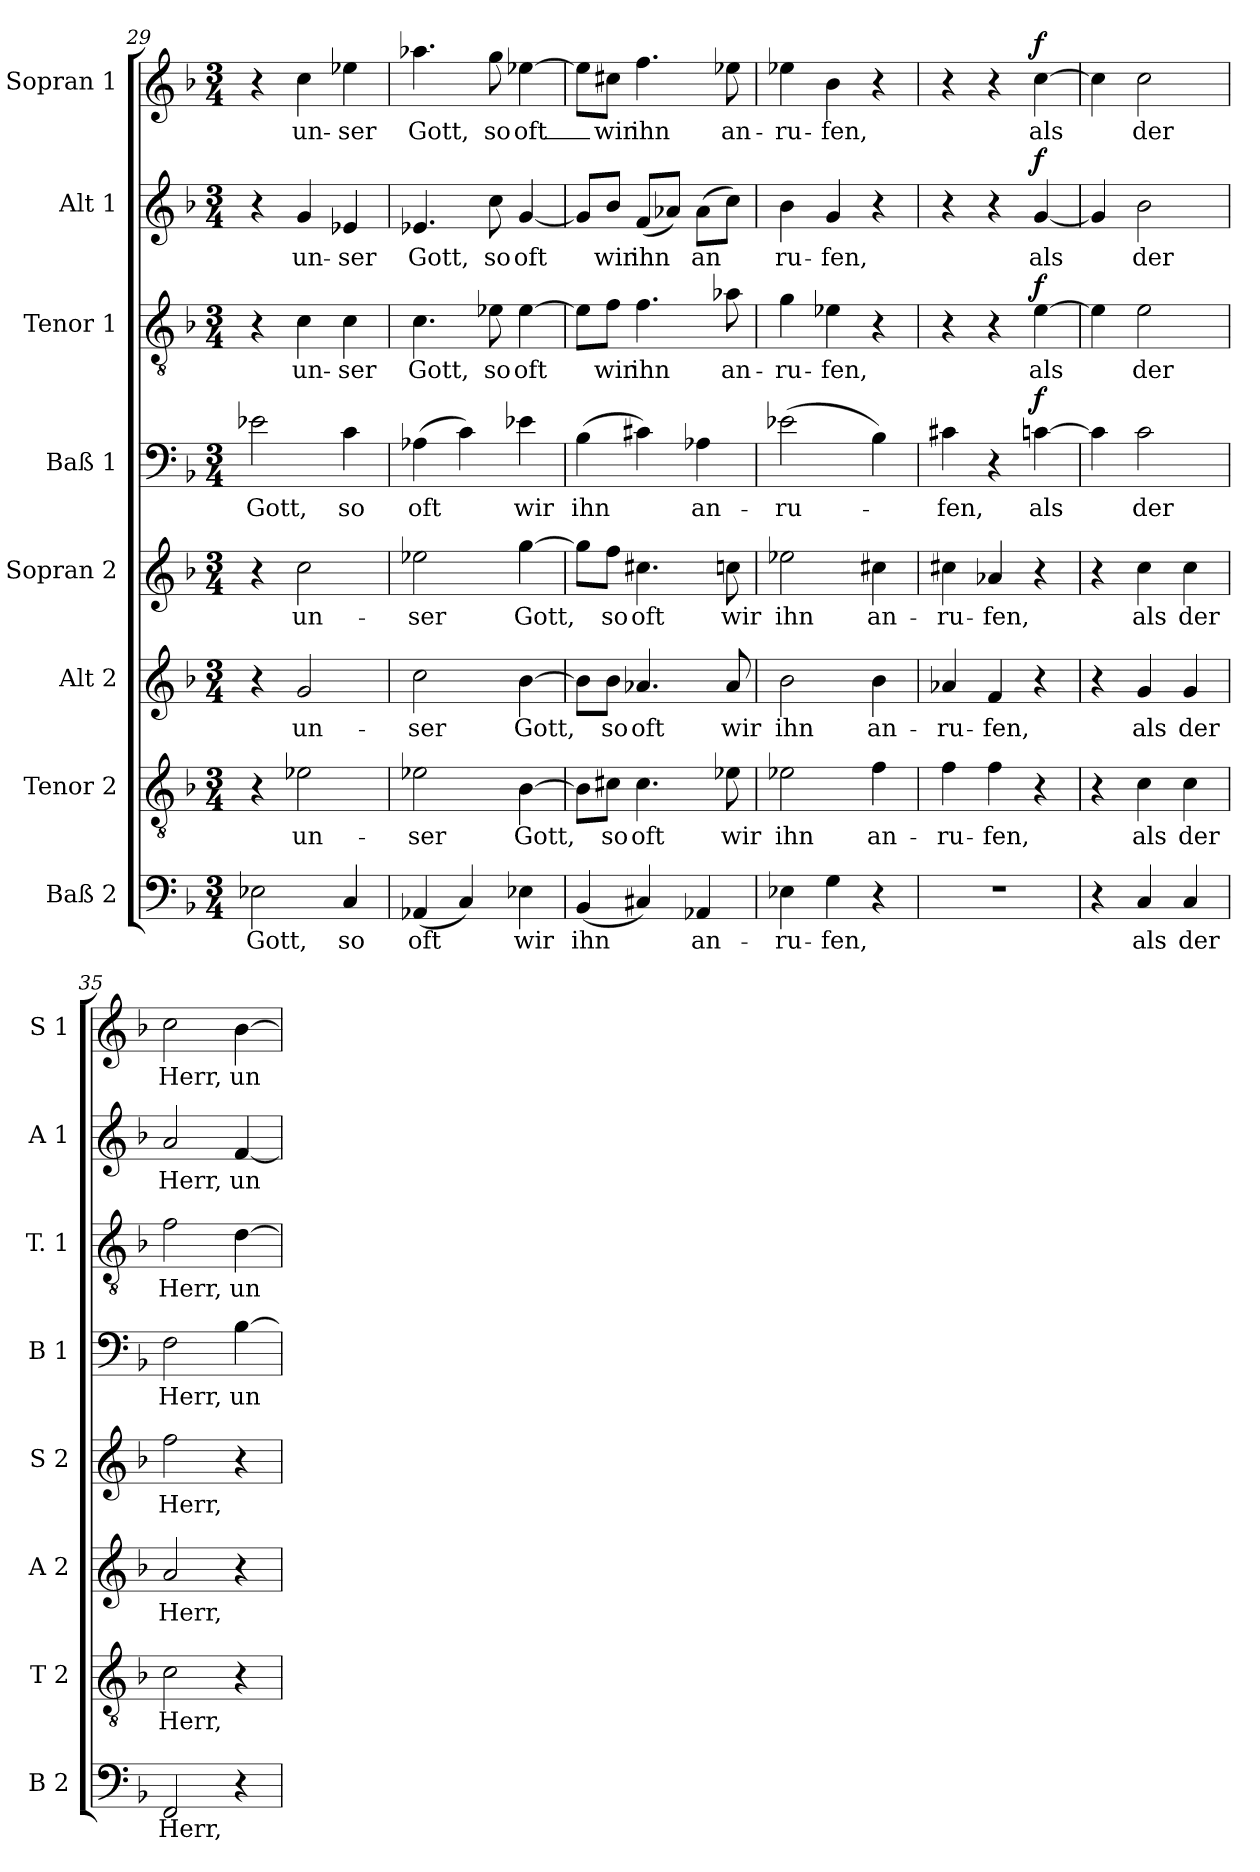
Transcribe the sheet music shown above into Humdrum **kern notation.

**kern	**text	**kern	**text	**kern	**text	**kern	**text	**kern	**text	**dynam	**kern	**text	**dynam	**kern	**text	**dynam	**kern	**text	**dynam
*part8	*part8	*part7	*part7	*part6	*part6	*part5	*part5	*part4	*part4	*part4	*part3	*part3	*part3	*part2	*part2	*part2	*part1	*part1	*part1
*staff8	*staff8	*staff7	*staff7	*staff6	*staff6	*staff5	*staff5	*staff4	*staff4	*staff4	*staff3	*staff3	*staff3	*staff2	*staff2	*staff2	*staff1	*staff1	*staff1
*I"Baß 2	*	*I"Tenor 2	*	*I"Alt 2	*	*I"Sopran 2	*	*I"Baß 1	*	*	*I"Tenor 1	*	*	*I"Alt 1	*	*	*I"Sopran 1	*	*
*I'B 2	*	*I'T 2	*	*I'A 2	*	*I'S 2	*	*I'B 1	*	*	*I'T. 1	*	*	*I'A 1	*	*	*I'S 1	*	*
*clefF4	*	*clefGv2	*	*clefG2	*	*clefG2	*	*clefF4	*	*	*clefGv2	*	*	*clefG2	*	*	*clefG2	*	*
*k[b-]	*	*k[b-]	*	*k[b-]	*	*k[b-]	*	*k[b-]	*	*	*k[b-]	*	*	*k[b-]	*	*	*k[b-]	*	*
*M3/4	*	*M3/4	*	*M3/4	*	*M3/4	*	*M3/4	*	*	*M3/4	*	*	*M3/4	*	*	*M3/4	*	*
=29	=29	=29	=29	=29	=29	=29	=29	=29	=29	=29	=29	=29	=29	=29	=29	=29	=29	=29	=29
!	!LO:LY:b	!	!	!	!	!	!	!	!LO:LY:b	!	!	!	!	!	!	!	!	!	!
2E-X\	Gott,	4r	.	4r	.	4r	.	2e-X\	Gott,	.	4r	.	.	4r	.	.	4r	.	.
!	!	!	!LO:LY:b	!	!LO:LY:b	!	!LO:LY:b	!	!	!	!	!LO:LY:b	!	!	!LO:LY:b	!	!	!LO:LY:b	!
.	.	2e-X\	un-	2g/	un-	2cc\	un-	.	.	.	4c\	un-	.	4g/	un-	.	4cc\	un-	.
!	!LO:LY:b	!	!	!	!	!	!	!	!LO:LY:b	!	!	!LO:LY:b	!	!	!LO:LY:b	!	!	!LO:LY:b	!
4C/	so	.	.	.	.	.	.	4c\	so	.	4c\	ser	.	4e-X/	ser	.	4ee-X\	ser	.
=30	=30	=30	=30	=30	=30	=30	=30	=30	=30	=30	=30	=30	=30	=30	=30	=30	=30	=30	=30
!	!LO:LY:b	!	!LO:LY:b	!	!LO:LY:b	!	!LO:LY:b	!	!LO:LY:b	!	!	!LO:LY:b	!	!	!LO:LY:b	!	!	!LO:LY:b	!
(<4AA-X/	oft	2e-X\	ser	2cc\	ser	2ee-X\	ser	(>4A-X\	oft	.	4.c\	Gott,	.	4.e-X/	Gott,	.	4.aa-X\	Gott,	.
4C/)	.	.	.	.	.	.	.	4c\)	.	.	.	.	.	.	.	.	.	.	.
!	!	!	!	!	!	!	!	!	!	!	!	!LO:LY:b	!	!	!LO:LY:b	!	!	!LO:LY:b	!
.	.	.	.	.	.	.	.	.	.	.	8e-X\	so	.	8cc\	so	.	8gg\	so	.
!	!LO:LY:b	!	!LO:LY:b	!	!LO:LY:b	!	!LO:LY:b	!	!LO:LY:b	!	!	!LO:LY:b	!	!	!LO:LY:b	!	!	!LO:LY:b	!
4E-X\	wir	[4B-\	Gott,	[4b-\	Gott,	[4gg\	Gott,	4e-X\	wir	.	[4e-\	oft	.	[4g/	oft	.	[4ee-X\	oft_-	.
!!LO:PB:g=z
=31	=31	=31	=31	=31	=31	=31	=31	=31	=31	=31	=31	=31	=31	=31	=31	=31	=31	=31	=31
!	!LO:LY:b	!	!	!	!	!	!	!	!LO:LY:b	!	!	!	!	!	!	!	!	!	!
(<4BB-/	ihn	8B-\L]	.	8b-\L]	.	8gg\L]	.	(>4B-\	ihn	.	8e-\L]	.	.	8g/L]	.	.	8ee-\L]	.	.
!	!	!	!LO:LY:b	!	!LO:LY:b	!	!LO:LY:b	!	!	!	!	!LO:LY:b	!	!	!LO:LY:b	!	!	!LO:LY:b	!
.	.	8c#X\J	so	8b-\J	so	8ff\J	so	.	.	.	8f\J	wir	.	8b-/J	wir	.	8cc#X\J	wir	.
!	!	!	!LO:LY:b	!	!LO:LY:b	!	!LO:LY:b	!	!	!	!	!LO:LY:b	!	!	!LO:LY:b	!	!	!LO:LY:b	!
4C#X/)	.	4.c#\	oft	4.a-X/	oft	4.cc#X\	oft	4c#X\)	.	.	4.f\	ihn	.	(<8f/L	ihn	.	4.ff\	ihn	.
.	.	.	.	.	.	.	.	.	.	.	.	.	.	8a-X/J)	.	.	.	.	.
!	!LO:LY:b	!	!	!	!	!	!	!	!LO:LY:b	!	!	!	!	!	!LO:LY:b	!	!	!	!
4AA-X/	an-	.	.	.	.	.	.	4A-X\	an-	.	.	.	.	(>8a-\L	an	.	.	.	.
!	!	!	!LO:LY:b	!	!LO:LY:b	!	!LO:LY:b	!	!	!	!	!LO:LY:b	!	!	!	!	!	!LO:LY:b	!
.	.	8e-X\	wir	8a-/	wir	8ccn\	wir	.	.	.	8a-X\	an-	.	8cc\J)	.	.	8ee-X\	an-	.
=32	=32	=32	=32	=32	=32	=32	=32	=32	=32	=32	=32	=32	=32	=32	=32	=32	=32	=32	=32
!	!LO:LY:b	!	!LO:LY:b	!	!LO:LY:b	!	!LO:LY:b	!	!LO:LY:b	!	!	!LO:LY:b	!	!	!LO:LY:b	!	!	!LO:LY:b	!
4E-X\	ru-	2e-X\	ihn	2b-\	ihn	2ee-X\	ihn	(>2e-X\	ru-	.	4g\	ru-	.	4b-\	ru-	.	4ee-X\	ru-	.
!	!LO:LY:b	!	!	!	!	!	!	!	!	!	!	!LO:LY:b	!	!	!LO:LY:b	!	!	!LO:LY:b	!
4G\	fen,	.	.	.	.	.	.	.	.	.	4e-X\	fen,	.	4g/	fen,	.	4b-\	fen,	.
!	!	!	!LO:LY:b	!	!LO:LY:b	!	!LO:LY:b	!	!	!	!	!	!	!	!	!	!	!	!
4r	.	4f\	an-	4b-\	an-	4cc#X\	an-	4B-\)	.	.	4r	.	.	4r	.	.	4r	.	.
=33	=33	=33	=33	=33	=33	=33	=33	=33	=33	=33	=33	=33	=33	=33	=33	=33	=33	=33	=33
!	!	!	!LO:LY:b	!	!LO:LY:b	!	!LO:LY:b	!	!LO:LY:b	!	!	!	!	!	!	!	!	!	!
2.r	.	4f\	ru-	4a-X/	ru-	4cc#X\	ru-	4c#X\	fen,	.	4r	.	.	4r	.	.	4r	.	.
!	!	!	!LO:LY:b	!	!LO:LY:b	!	!LO:LY:b	!	!	!	!	!	!	!	!	!	!	!	!
.	.	4f\	fen,	4f/	fen,	4a-X/	fen,	4r	.	.	4r	.	.	4r	.	.	4r	.	.
!	!	!	!	!	!	!	!	!	!LO:LY:b	!LO:DY:b	!	!LO:LY:b	!LO:DY:b	!	!LO:LY:b	!LO:DY:b	!	!LO:LY:b	!LO:DY:b
.	.	4r	.	4r	.	4r	.	[4cn\	als	f	[4e\	als	f	[4g/	als	f	[4cc\	als	f
=34	=34	=34	=34	=34	=34	=34	=34	=34	=34	=34	=34	=34	=34	=34	=34	=34	=34	=34	=34
4r	.	4r	.	4r	.	4r	.	4c\]	.	.	4e\]	.	.	4g/]	.	.	4cc\]	.	.
!	!LO:LY:b	!	!LO:LY:b	!	!LO:LY:b	!	!LO:LY:b	!	!LO:LY:b	!	!	!LO:LY:b	!	!	!LO:LY:b	!	!	!LO:LY:b	!
4C/	als	4c\	als	4g/	als	4cc\	als	2c\	der	.	2e\	der	.	2b-\	der	.	2cc\	der	.
!	!LO:LY:b	!	!LO:LY:b	!	!LO:LY:b	!	!LO:LY:b	!	!	!	!	!	!	!	!	!	!	!	!
4C/	der	4c\	der	4g/	der	4cc\	der	.	.	.	.	.	.	.	.	.	.	.	.
=35	=35	=35	=35	=35	=35	=35	=35	=35	=35	=35	=35	=35	=35	=35	=35	=35	=35	=35	=35
!	!LO:LY:b	!	!LO:LY:b	!	!LO:LY:b	!	!LO:LY:b	!	!LO:LY:b	!	!	!LO:LY:b	!	!	!LO:LY:b	!	!	!LO:LY:b	!
2FF/	Herr,	2c\	Herr,	2a/	Herr,	2ff\	Herr,	2F\	Herr,	.	2f\	Herr,	.	2a/	Herr,	.	2cc\	Herr,	.
!	!	!	!	!	!	!	!	!	!LO:LY:b	!	!	!LO:LY:b	!	!	!LO:LY:b	!	!	!LO:LY:b	!
4r	.	4r	.	4r	.	4r	.	[4B-\	un-	.	[4d\	un-	.	[4f/	un-	.	[4b-\	un-	.
=	=	=	=	=	=	=	=	=	=	=	=	=	=	=	=	=	=	=	=
*-	*-	*-	*-	*-	*-	*-	*-	*-	*-	*-	*-	*-	*-	*-	*-	*-	*-	*-	*-
